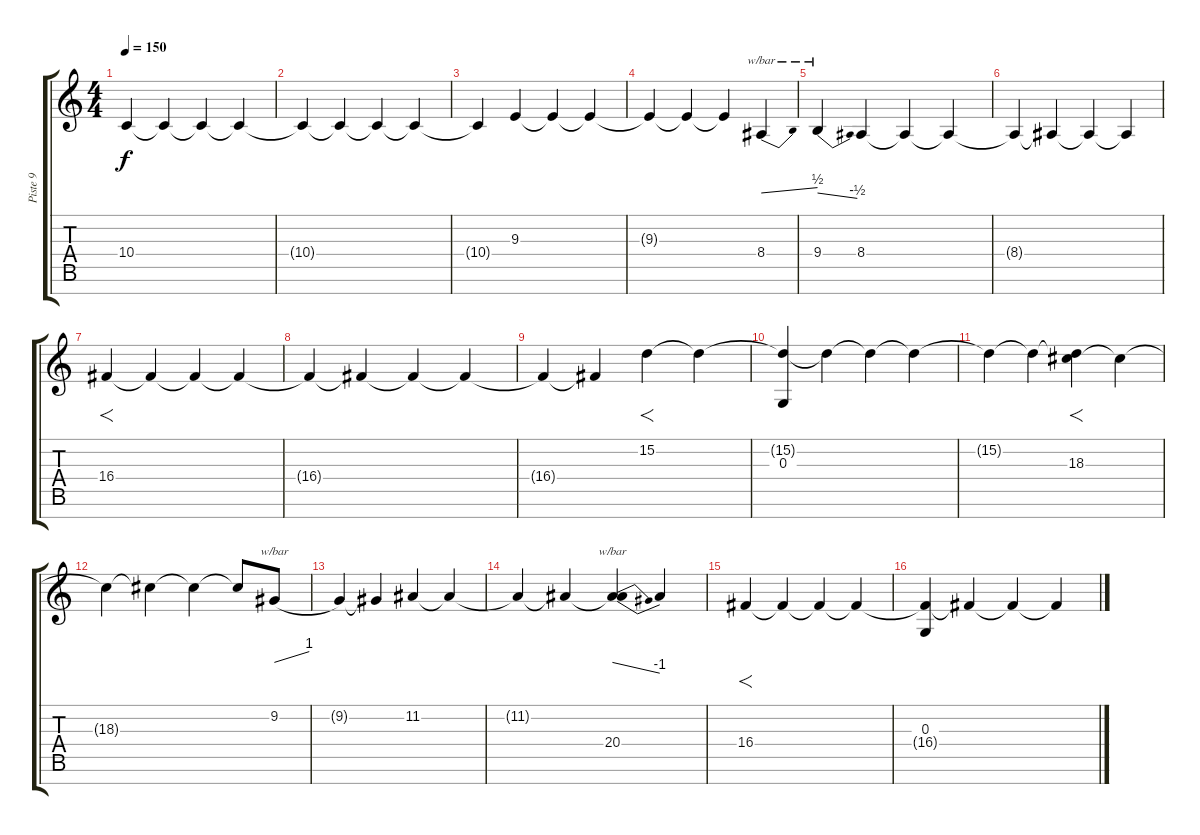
\track ("Piste 9" "Piste 9") {instrument pad6metallic}
\staff {score tabs}
\tuning (E4 B3 G3 D3 A2 E2 C2) {hide}
\ts (4 4)
\tempo 150
\clef g2
\ks c
10.4.4{dy f} 10.4{t}.4 10.4{t}.4 10.4{t}.4 |
10.4{t}.4 10.4{t}.4 10.4{t}.4 10.4{t}.4 |
10.4{t}.4 9.3.4 9.3{t}.4 9.3{t}.4 |
9.3{t}.4 9.3{t}.4 9.3{t}.4 8.4.4{tbe (dive default 0 0 60 2)} |
9.4.4{tbe (dive default 0 0 60 -2)} 8.4.4 8.4{t}.4 8.4{t}.4 |
8.4{t}.4 8.4{t}.4 8.4{t}.4 8.4{t}.4 |
16.4.4{f volume 13} 16.4{t}.4 16.4{t}.4 16.4{t}.4 |
16.4{t}.4 16.4{t}.4 16.4{t}.4 16.4{t}.4 |
16.4{t}.4 16.4{t}.4 15.2.4{f volume 10} 15.2{t}.4 |
(15.2{t} 0.3).4 15.2{t}.4 15.2{t}.4 15.2{t}.4 |
15.2{t}.4 15.2{t}.4 (15.2{t} 18.3).4{f volume 12} 18.3{t}.4 |
18.3{t}.4 18.3{t}.4 18.3{t}.4 18.3{t}.8 9.2.8{tbe (dive default 0 0 60 4)} |
9.2{t}.4 9.2{t}.4 11.2.4 11.2{t}.4 |
11.2{t}.4 11.2{t}.4 (11.2{t} 20.4).4{tbe (dive default 0 0 60 -4) volume 10} 20.4{t}.4 |
16.4.4{f volume 13} 16.4{t}.4 16.4{t}.4 16.4{t}.4 |
(0.3 16.4{t}).4 16.4{t}.4 16.4{t}.4 16.4{t}.4
